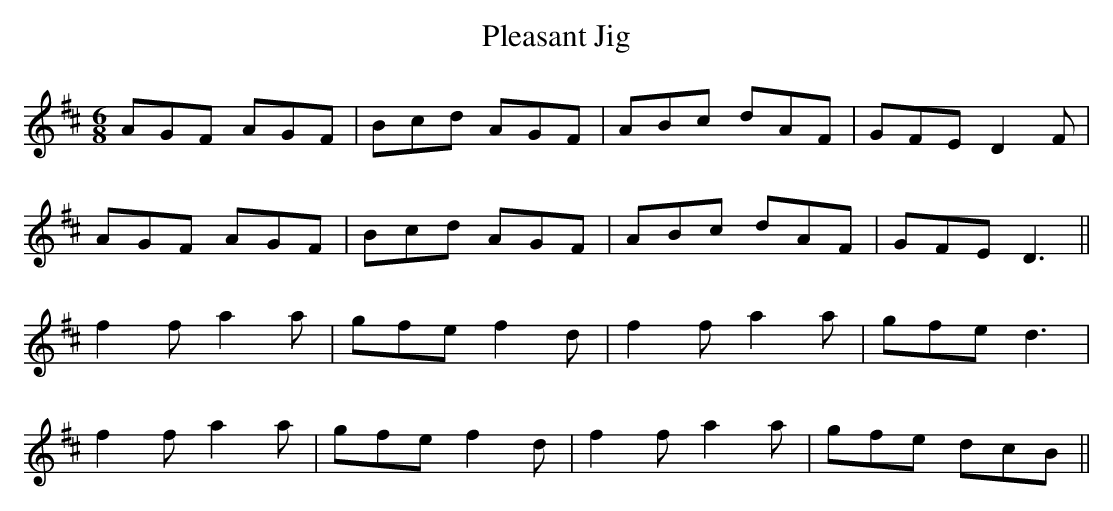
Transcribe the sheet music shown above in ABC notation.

X:1
T: Pleasant Jig
L: 1/8
M: 6/8
K: D
AGF AGF|Bcd AGF|ABc dAF|GFE D2F|
AGF AGF|Bcd AGF|ABc dAF|GFE D3 ||
f2f a2a|gfe f2d|f2f a2a|gfe d3|
f2f a2a|gfe f2d|f2f a2a|gfe dcB ||
